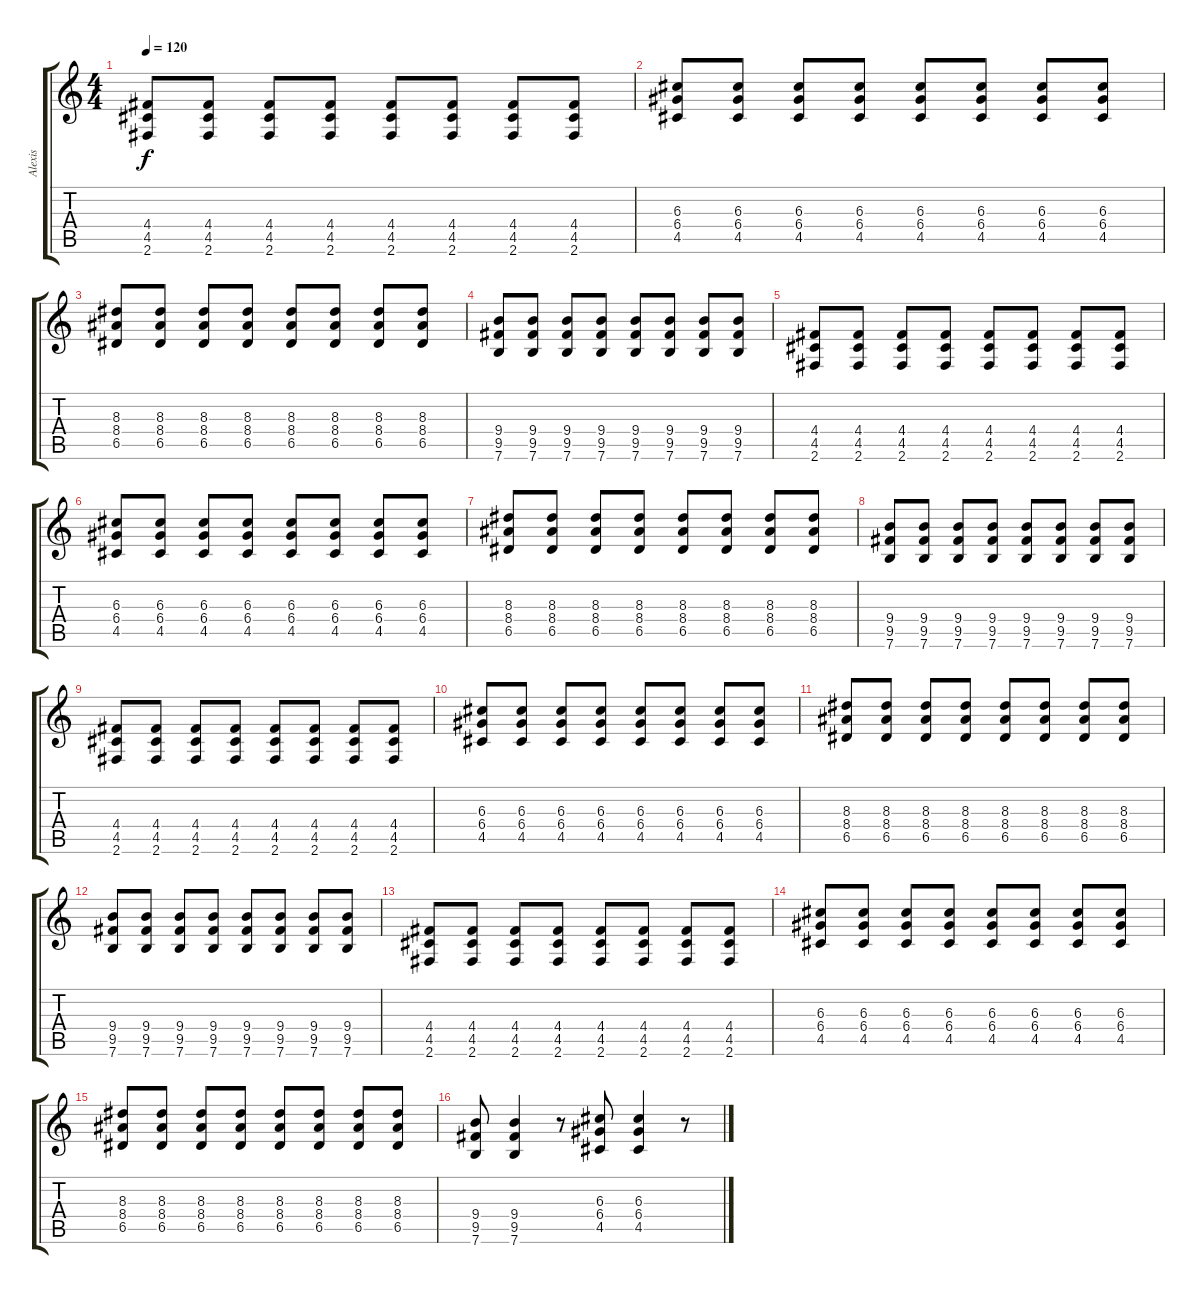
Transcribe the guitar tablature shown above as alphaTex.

\track ("Alexis" "Alexis") {instrument overdrivenguitar}
\staff {score tabs}
\tuning (E4 B3 G3 D3 A2 E2) {hide}
\ts (4 4)
\tempo 120
\clef g2
\ks c
(4.4 4.5 2.6).8{dy f instrument overdrivenguitar} (4.4 4.5 2.6).8 (4.4 4.5 2.6).8 (4.4 4.5 2.6).8 (4.4 4.5 2.6).8 (4.4 4.5 2.6).8 (4.4 4.5 2.6).8 (4.4 4.5 2.6).8 |
(6.3 6.4 4.5).8 (6.3 6.4 4.5).8 (6.3 6.4 4.5).8 (6.3 6.4 4.5).8 (6.3 6.4 4.5).8 (6.3 6.4 4.5).8 (6.3 6.4 4.5).8 (6.3 6.4 4.5).8 |
(8.3 8.4 6.5).8 (8.3 8.4 6.5).8 (8.3 8.4 6.5).8 (8.3 8.4 6.5).8 (8.3 8.4 6.5).8 (8.3 8.4 6.5).8 (8.3 8.4 6.5).8 (8.3 8.4 6.5).8 |
(9.4 9.5 7.6).8 (9.4 9.5 7.6).8 (9.4 9.5 7.6).8 (9.4 9.5 7.6).8 (9.4 9.5 7.6).8 (9.4 9.5 7.6).8 (9.4 9.5 7.6).8 (9.4 9.5 7.6).8 |
(4.4 4.5 2.6).8 (4.4 4.5 2.6).8 (4.4 4.5 2.6).8 (4.4 4.5 2.6).8 (4.4 4.5 2.6).8 (4.4 4.5 2.6).8 (4.4 4.5 2.6).8 (4.4 4.5 2.6).8 |
(6.3 6.4 4.5).8 (6.3 6.4 4.5).8 (6.3 6.4 4.5).8 (6.3 6.4 4.5).8 (6.3 6.4 4.5).8 (6.3 6.4 4.5).8 (6.3 6.4 4.5).8 (6.3 6.4 4.5).8 |
(8.3 8.4 6.5).8 (8.3 8.4 6.5).8 (8.3 8.4 6.5).8 (8.3 8.4 6.5).8 (8.3 8.4 6.5).8 (8.3 8.4 6.5).8 (8.3 8.4 6.5).8 (8.3 8.4 6.5).8 |
(9.4 9.5 7.6).8 (9.4 9.5 7.6).8 (9.4 9.5 7.6).8 (9.4 9.5 7.6).8 (9.4 9.5 7.6).8 (9.4 9.5 7.6).8 (9.4 9.5 7.6).8 (9.4 9.5 7.6).8 |
(4.4 4.5 2.6).8 (4.4 4.5 2.6).8 (4.4 4.5 2.6).8 (4.4 4.5 2.6).8 (4.4 4.5 2.6).8 (4.4 4.5 2.6).8 (4.4 4.5 2.6).8 (4.4 4.5 2.6).8 |
(6.3 6.4 4.5).8 (6.3 6.4 4.5).8 (6.3 6.4 4.5).8 (6.3 6.4 4.5).8 (6.3 6.4 4.5).8 (6.3 6.4 4.5).8 (6.3 6.4 4.5).8 (6.3 6.4 4.5).8 |
(8.3 8.4 6.5).8 (8.3 8.4 6.5).8 (8.3 8.4 6.5).8 (8.3 8.4 6.5).8 (8.3 8.4 6.5).8 (8.3 8.4 6.5).8 (8.3 8.4 6.5).8 (8.3 8.4 6.5).8 |
(9.4 9.5 7.6).8 (9.4 9.5 7.6).8 (9.4 9.5 7.6).8 (9.4 9.5 7.6).8 (9.4 9.5 7.6).8 (9.4 9.5 7.6).8 (9.4 9.5 7.6).8 (9.4 9.5 7.6).8 |
(4.4 4.5 2.6).8 (4.4 4.5 2.6).8 (4.4 4.5 2.6).8 (4.4 4.5 2.6).8 (4.4 4.5 2.6).8 (4.4 4.5 2.6).8 (4.4 4.5 2.6).8 (4.4 4.5 2.6).8 |
(6.3 6.4 4.5).8 (6.3 6.4 4.5).8 (6.3 6.4 4.5).8 (6.3 6.4 4.5).8 (6.3 6.4 4.5).8 (6.3 6.4 4.5).8 (6.3 6.4 4.5).8 (6.3 6.4 4.5).8 |
(8.3 8.4 6.5).8 (8.3 8.4 6.5).8 (8.3 8.4 6.5).8 (8.3 8.4 6.5).8 (8.3 8.4 6.5).8 (8.3 8.4 6.5).8 (8.3 8.4 6.5).8 (8.3 8.4 6.5).8 |
(9.4 9.5 7.6).8 (9.4 9.5 7.6).4 r.8 (6.3 6.4 4.5).8 (6.3 6.4 4.5).4 r.8
